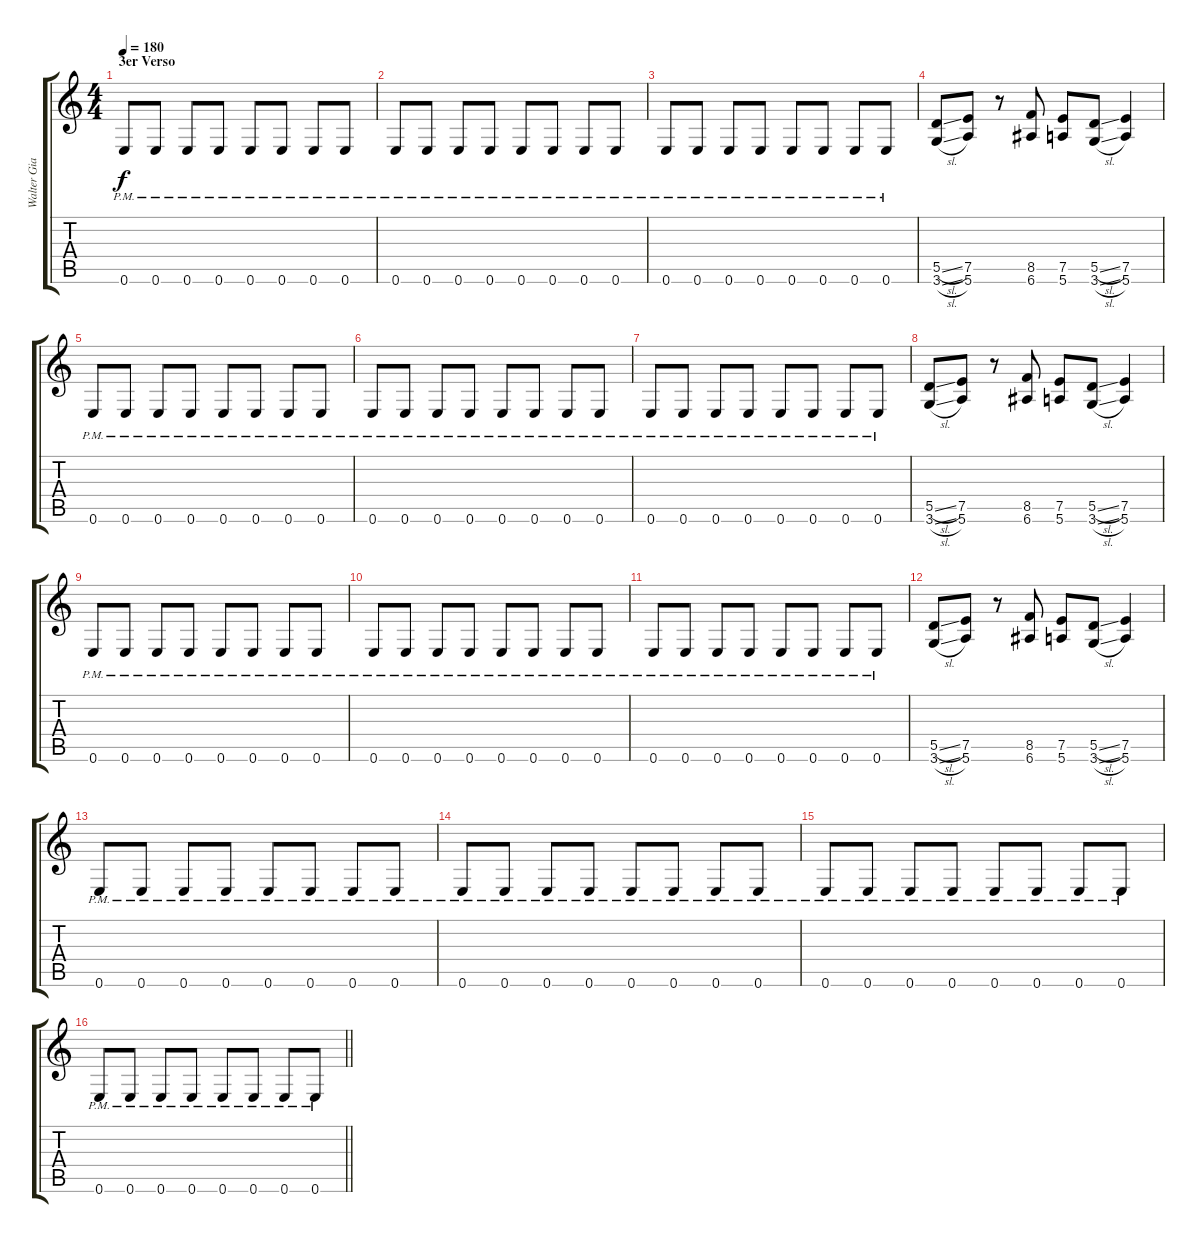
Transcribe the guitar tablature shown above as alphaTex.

\track ("Walter Giardino" "Walter Gia") {instrument distortionguitar}
\staff {score tabs}
\tuning (E4 B3 G3 D3 A2 E2) {hide}
\ts (4 4)
\section ("" "3er Verso")
\tempo 180
\clef g2
\ks c
0.6{pm}.8{dy f} 0.6{pm}.8 0.6{pm}.8 0.6{pm}.8 0.6{pm}.8 0.6{pm}.8 0.6{pm}.8 0.6{pm}.8 |
0.6{pm}.8 0.6{pm}.8 0.6{pm}.8 0.6{pm}.8 0.6{pm}.8 0.6{pm}.8 0.6{pm}.8 0.6{pm}.8 |
0.6{pm}.8 0.6{pm}.8 0.6{pm}.8 0.6{pm}.8 0.6{pm}.8 0.6{pm}.8 0.6{pm}.8 0.6{pm}.8 |
(5.5{sl} 3.6{sl}).8 (7.5 5.6).8 r.8 (8.5 6.6).8 (7.5 5.6).8 (5.5{sl} 3.6{sl}).8 (7.5 5.6).4 |
0.6{pm}.8 0.6{pm}.8 0.6{pm}.8 0.6{pm}.8 0.6{pm}.8 0.6{pm}.8 0.6{pm}.8 0.6{pm}.8 |
0.6{pm}.8 0.6{pm}.8 0.6{pm}.8 0.6{pm}.8 0.6{pm}.8 0.6{pm}.8 0.6{pm}.8 0.6{pm}.8 |
0.6{pm}.8 0.6{pm}.8 0.6{pm}.8 0.6{pm}.8 0.6{pm}.8 0.6{pm}.8 0.6{pm}.8 0.6{pm}.8 |
(5.5{sl} 3.6{sl}).8 (7.5 5.6).8 r.8 (8.5 6.6).8 (7.5 5.6).8 (5.5{sl} 3.6{sl}).8 (7.5 5.6).4 |
0.6{pm}.8 0.6{pm}.8 0.6{pm}.8 0.6{pm}.8 0.6{pm}.8 0.6{pm}.8 0.6{pm}.8 0.6{pm}.8 |
0.6{pm}.8 0.6{pm}.8 0.6{pm}.8 0.6{pm}.8 0.6{pm}.8 0.6{pm}.8 0.6{pm}.8 0.6{pm}.8 |
0.6{pm}.8 0.6{pm}.8 0.6{pm}.8 0.6{pm}.8 0.6{pm}.8 0.6{pm}.8 0.6{pm}.8 0.6{pm}.8 |
(5.5{sl} 3.6{sl}).8 (7.5 5.6).8 r.8 (8.5 6.6).8 (7.5 5.6).8 (5.5{sl} 3.6{sl}).8 (7.5 5.6).4 |
0.6{pm}.8 0.6{pm}.8 0.6{pm}.8 0.6{pm}.8 0.6{pm}.8 0.6{pm}.8 0.6{pm}.8 0.6{pm}.8 |
0.6{pm}.8 0.6{pm}.8 0.6{pm}.8 0.6{pm}.8 0.6{pm}.8 0.6{pm}.8 0.6{pm}.8 0.6{pm}.8 |
0.6{pm}.8 0.6{pm}.8 0.6{pm}.8 0.6{pm}.8 0.6{pm}.8 0.6{pm}.8 0.6{pm}.8 0.6{pm}.8 |
\barLineRight lightlight
0.6{pm}.8 0.6{pm}.8 0.6{pm}.8 0.6{pm}.8 0.6{pm}.8 0.6{pm}.8 0.6{pm}.8 0.6{pm}.8
